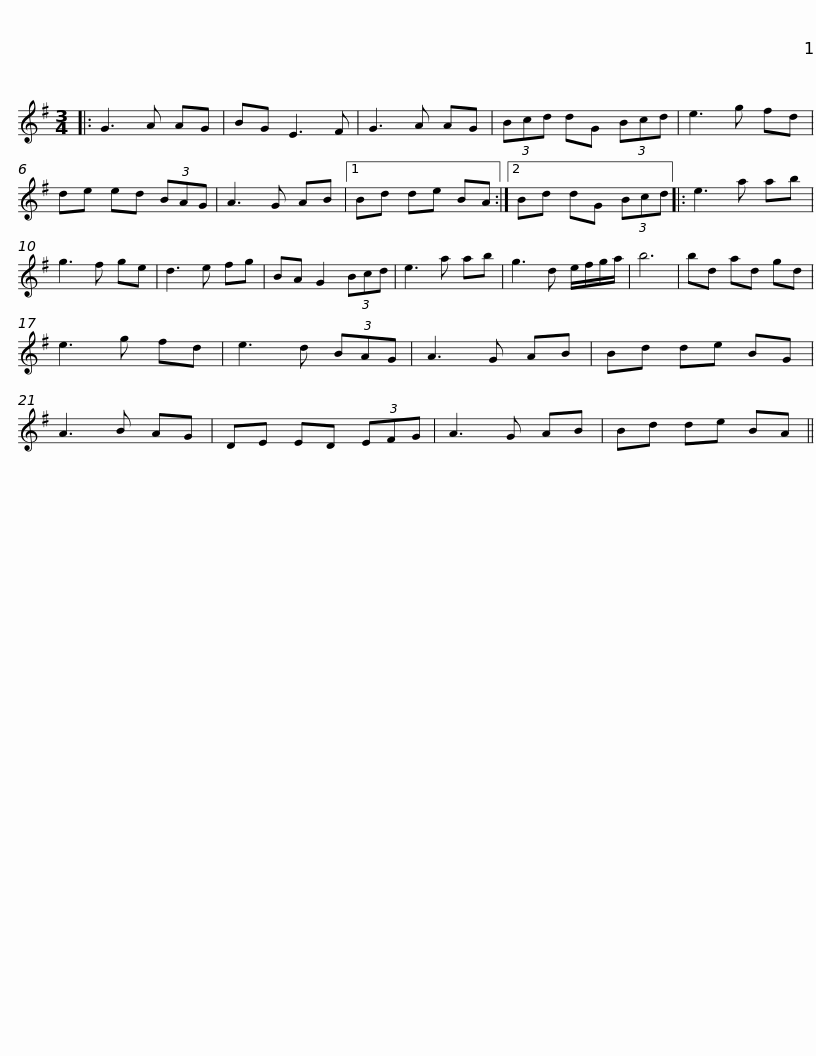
X:1
L:1/8
M:3/4
I:linebreak $
K:G
V:1 treble
V:1
|: G3 A AG | BG E3 F | G3 A AG | (3Bcd dG (3Bcd | e3 g fd | %5
 de ed (3BAG | A3 G AB |1$ Bd de BA :|2 Bd dG (3Bcd |: e3 a ab | %10
 g3 f ge | d3 e fg | BA G2 (3Bcd | e3 a ab |$ g3 d e/f/g/a/ | %15
 b6 | bd ad gd | e3 g fd | e3 d (3BAG | A3 G AB | %20
 Bd de BG | A3 B AG |$ DE ED (3EFG | A3 G AB | Bd de BA || %25
